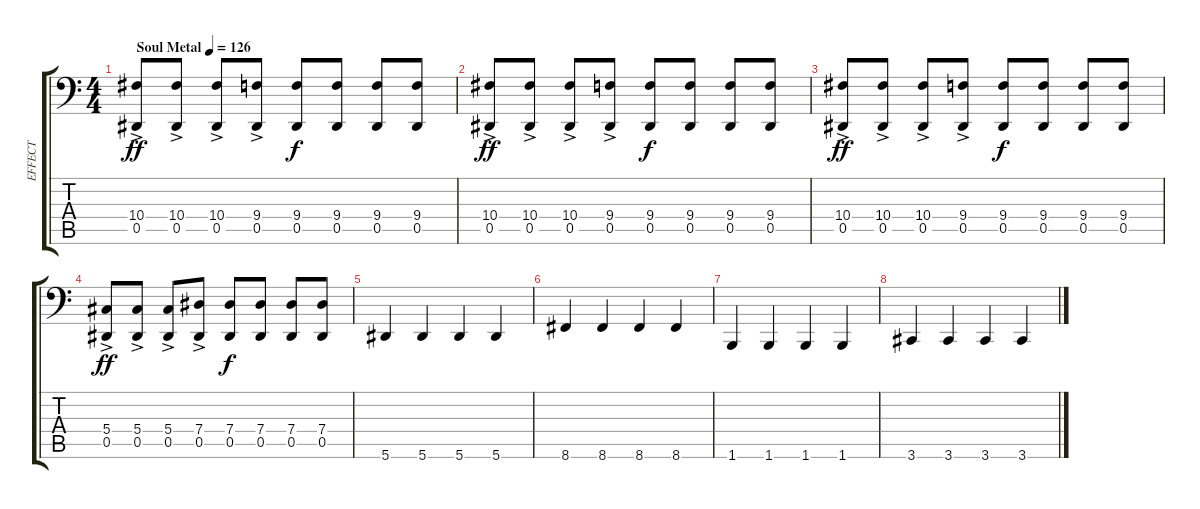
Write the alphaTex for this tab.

\track ("EFFECT" "EFFECT") {instrument lead1square}
\staff {score tabs}
\tuning (Bb3 F3 Db3 Ab2 Eb2 Bb1) {hide}
\ts (4 4)
\tempo (126 "Soul Metal")
\clef f4
\ks c
(10.4{ac} 0.5).8{dy ff instrument lead1square} (10.4{ac} 0.5).8 (10.4{ac} 0.5).8 (9.4{ac} 0.5).8 (9.4 0.5).8{dy f} (9.4 0.5).8 (9.4 0.5).8 (9.4 0.5).8 |
(10.4{ac} 0.5).8{dy ff} (10.4{ac} 0.5).8 (10.4{ac} 0.5).8 (9.4{ac} 0.5).8 (9.4 0.5).8{dy f} (9.4 0.5).8 (9.4 0.5).8 (9.4 0.5).8 |
(10.4{ac} 0.5).8{dy ff} (10.4{ac} 0.5).8 (10.4{ac} 0.5).8 (9.4{ac} 0.5).8 (9.4 0.5).8{dy f} (9.4 0.5).8 (9.4 0.5).8 (9.4 0.5).8 |
(5.4{ac} 0.5).8{dy ff} (5.4{ac} 0.5).8 (5.4{ac} 0.5).8 (7.4{ac} 0.5).8 (7.4 0.5).8{dy f} (7.4 0.5).8 (7.4 0.5).8 (7.4 0.5).8 |
5.6.4 5.6.4 5.6.4 5.6.4 |
8.6.4 8.6.4 8.6.4 8.6.4 |
1.6.4 1.6.4 1.6.4 1.6.4 |
3.6.4 3.6.4 3.6.4 3.6.4
